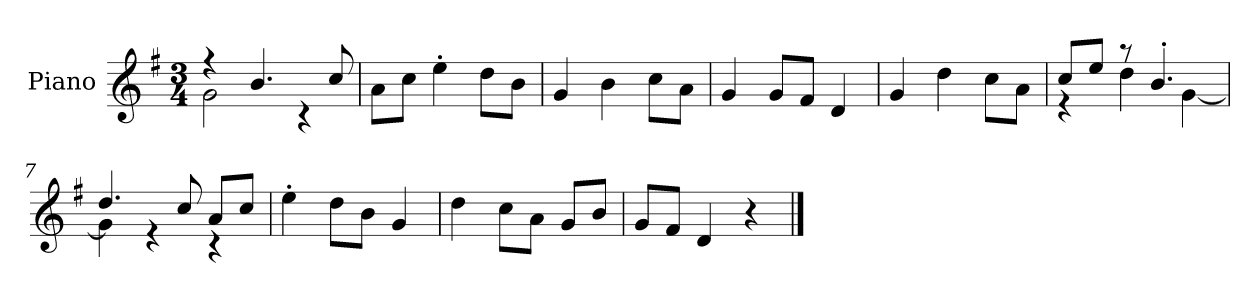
**kern
*part1
*staff1
*I"Piano
*I'P-no
*clefG2
*k[f#]
*M3/4
*MM176
=1
*^
4r	2g\
4.b/	.
.	4r
8cc/	.
*v	*v
=2
8a\L
8cc\J
4ee'\
8dd\L
8b\J
=3
4g/
4b\
8cc\L
8a\J
=4
4g/
8g/L
8f#/J
4d/
=5
4g/
4dd\
8cc\L
8a\J
=6
*^
8cc/L	4r
8ee/J	.
8r	4dd\
4.b'/	.
.	[4g\
=7	=7
4.dd/	4g\]
.	4r
8cc/	.
8a/L	4r
8cc/J	.
*v	*v
=8
4ee'\
8dd\L
8b\J
4g/
!!LO:LB:g=z
=9
4dd\
8cc\L
8a\J
8g/L
8b/J
=10
8g/L
8f#/J
4d/
4r
==
*-
